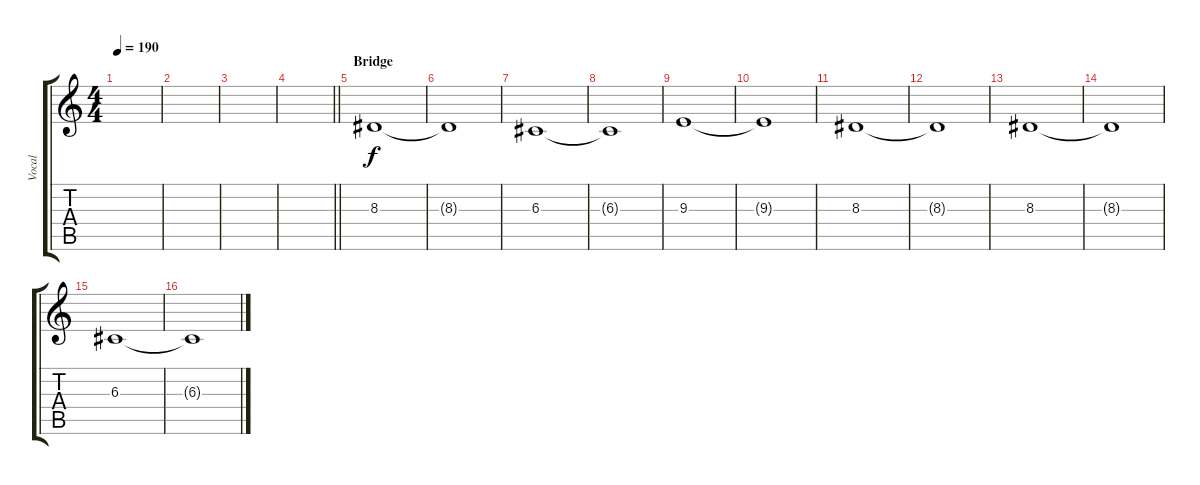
\track ("Vocal" "Vocal") {instrument stringensemble1}
\staff {score tabs}
\tuning (E4 B3 G3 D3 A2 E2) {hide}
\ts (4 4)
\tempo 190
\clef g2
\ks c
|
|
|
\barLineRight lightlight
|
\section ("" "Bridge")
8.3.1 |
8.3{t}.1 |
6.3.1 |
6.3{t}.1 |
9.3.1 |
9.3{t}.1 |
8.3.1 |
8.3{t}.1 |
8.3.1 |
8.3{t}.1 |
6.3.1 |
6.3{t}.1
